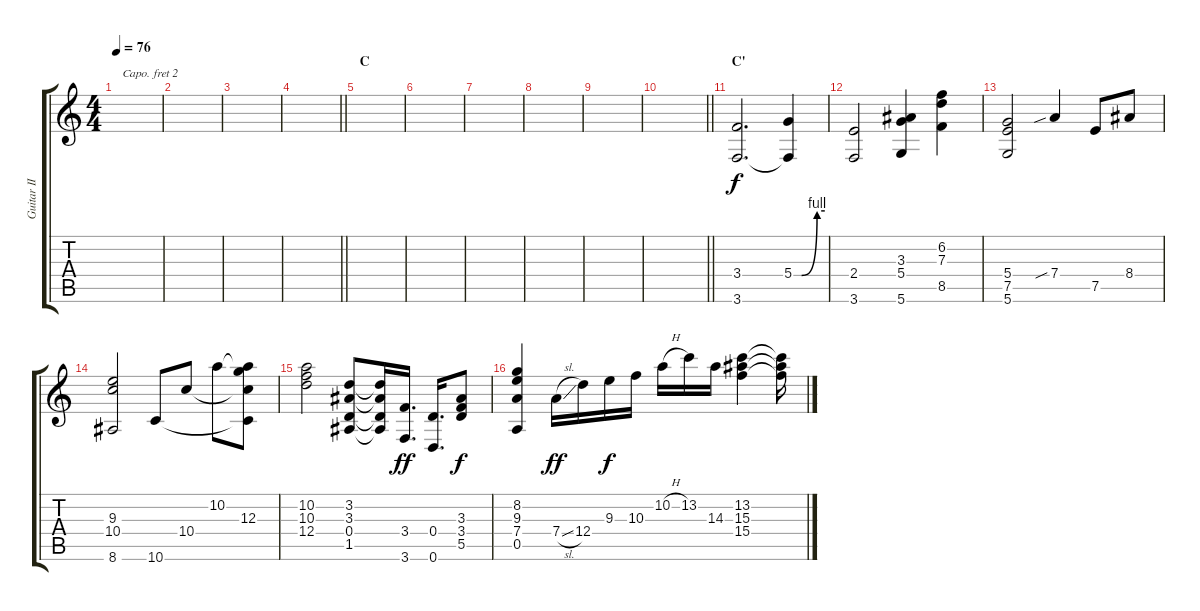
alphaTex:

\track ("Guitar II" "Guitar II") {instrument overdrivenguitar}
\staff {score tabs}
\capo 2
\tuning (D4 A3 F3 C3 G2 C2) {hide}
\ts (4 4)
\tempo 76
\clef g2
\ks c
|
|
|
\barLineRight lightlight
|
\section ("" "C")
|
|
|
|
|
\barLineRight lightlight
|
\section ("" "C'")
(3.4 3.6).2{d instrument distortionguitar} (5.4{be (custom 0 0 15 0 45 4 60 4)} 3.6{t}).4 |
(2.4 3.6).2 (3.3 5.4 5.6).4 (6.2 7.3 8.5).4 |
(5.4 7.5 5.6).2 7.4{sib}.4 7.5.8 8.4.8 |
(9.3 10.4 8.6).2 10.6.8 10.4.8 10.2.8 (10.2{t} 12.3 10.4{t} 10.6{t}).8 |
(10.2 10.3 12.4).2 (3.2 3.3 0.4 1.5).8 (3.2{t} 3.3{t} 0.4{t} 1.5{t}).16 (3.4 3.6).16{d dy ff} (0.4 0.6).16{d} (3.3 3.4 5.5).8{dy f} |
(8.2 9.3 7.4 0.5).4 7.4{sl}.16{dy ff} 12.4.16 9.3.16{dy f} 10.3.16 10.2{h}.16 13.2.16 14.3.16 (13.2 15.3 15.4).4 (13.2{t} 15.3{t} 15.4{t}).16
